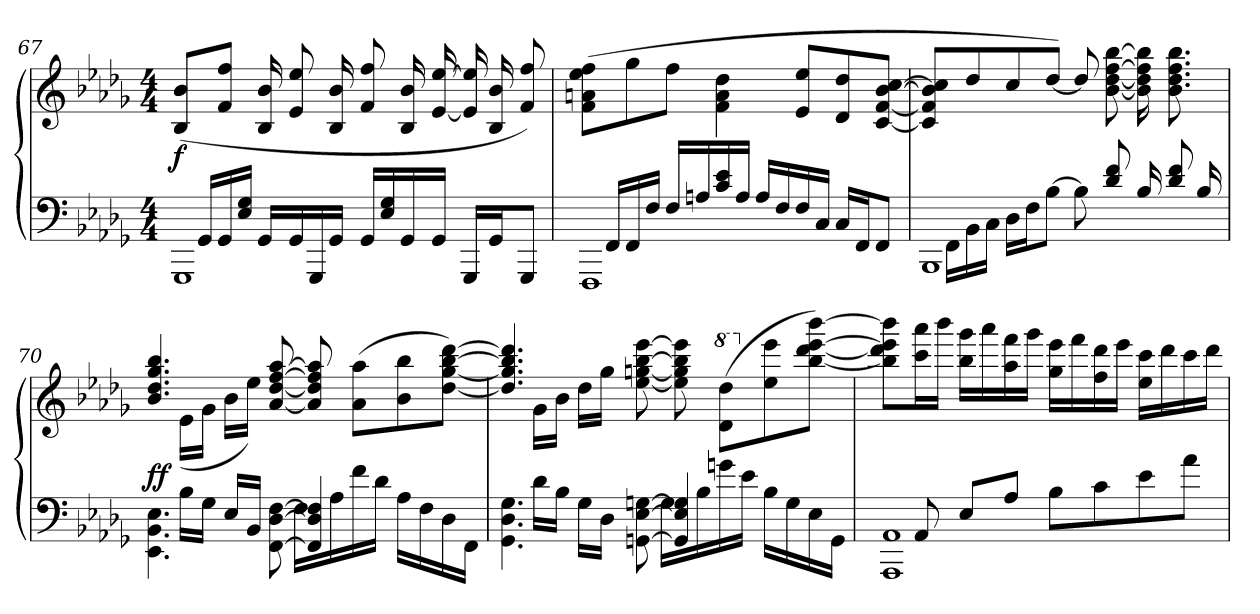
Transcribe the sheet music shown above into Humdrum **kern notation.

**kern	**kern	**dynam
*part1	*part1	*part1
*staff2	*staff1	*staff1/2
*clefF4	*clefG2	*
*k[b-e-a-d-g-]	*k[b-e-a-d-g-]	*
*D-:	*D-:	*
*M4/4	*M4/4	*
=67	=67	=67
*^	*	*
16ryy	1GGG-/	(8b-/ 8B-/L	f
16GG-/LL	.	.	.
16GG-/	.	8ff/ 8f/J	.
16G-/ 16E-/JJ	.	.	.
16GG-/LL	.	16b-/ 16B-/LL	.
16GG-/	.	8ee-/ 8e-/	.
16GGG-/	.	.	.
16GG-/JJ	.	16b-/ 16B-/JL	.
16GG-/LL	.	8ff/ 8f/L	.
16G-/ 16E-/	.	.	.
16GG-/	.	16b-/ 16B-/L	.
16GG-/JJ	.	[16ee-/ [16e-/	.
16GGG-/LL	.	16ee-/] 16e-/]	.
16GG-/J	.	16b-/ 16B-/J	.
8GGG-/J	.	8ff/ 8f/J)	.
=68	=68	=68	=68
16ryy	1FFF/	(8ff\ 8ee-\ 8a\ 8f\L	.
16FF/LL	.	.	.
16FF/	.	8gg-\	.
16F/JJ	.	.	.
16F/LL	.	8ff\J	.
16A/	.	.	.
16e-/ 16c/	.	4dd-\ 4a\ 4f\	.
16A/JJ	.	.	.
16A/LL	.	.	.
16F/	.	.	.
16F/	.	8ee-/ 8e-/L	.
16C/JJ	.	.	.
16C/LL	.	8dd-/ 8d-/	.
16FF/J	.	.	.
8FF/J	.	[8cc/ [8b-/ [8f/ [8c/J	.
=69	=69	=69	=69
16ryy	1BBB-/	8cc/] 8b-/] 8f/] 8c/]L	.
16FF\LL	.	.	.
16BB-\	.	8dd-/	.
16C\JJ	.	.	.
16D-\LL	.	8cc/	.
16F\J	.	.	.
[8B-\J	.	[8dd-/J)	.
8B-\]	.	8dd-/]	.
8f/ 8d-/L	.	[8bb-\ [8ff\ [8dd-\ [8b-\L	.
16B-/L	.	16bb-\] 16ff\] 16dd-\] 16b-\]L	.
8f/ 8d-/	.	8.bb-\ 8.ff\ 8.dd-\ 8.b-\J	.
16B-/JL	.	.	.
=70	=70	=70	=70
*	*	*^	*
4.E-\ 4.BB-\ 4.EE-\	8ryy	4.bb-/ 4.gg-/ 4.dd-/ 4.b-/	8ryy	ff
.	16B-\LL	.	(16e-\LL	.
.	16G-\JJ	.	16g-\JJ	.
.	16E-/LL	.	16b-\LL	.
.	16BB-/JJ	.	16ee-\JJ)	.
[8F\ [8D-\ [8FF\	8ryy	[8aa-/ [8ff/ [8dd-/ [8a-/	2ryy	.
4F/] 4D-/] 4FF/]	16F\LL	8aa-/] 8ff/] 8dd-/] 8a-/]	.	.
.	16A-\	.	.	.
.	16f\	(8aa-\ 8a-\L	.	.
.	16d-\JJ	.	.	.
4ryy	16A-\LL	8bb-\ 8b-\	.	.
.	16F\	.	.	.
.	16D-\	[8ddd-\ [8bb-\ [8gg-\ [8dd-\J)	8ryy	.
.	16FF\JJ	.	.	.
=71	=71	=71	=71	=71
4.G-\ 4.D-\ 4.GG-\	8ryy	4.ddd-/] 4.bb-/] 4.gg-/] 4.dd-/]	8ryy	.
.	16d-\LL	.	16g-\LL	.
.	16B-\JJ	.	16b-\JJ	.
.	16G-\LL	.	16dd-\LL	.
.	16D-\JJ	.	16gg-\JJ	.
[8G\ [8E-\ [8GG\	8ryy	[8eee-\ [8bb-\ [8gg\ [8ee-\	2ryy	.
4G/] 4E-/] 4GG/]	16G\LL	8eee-\] 8bb-\] 8gg\] 8ee-\]	.	.
.	16B-\	.	.	.
*	*	*8va	*	*
.	16g\	(8ddd-\ 8dd-\L	.	.
.	16e-\JJ	.	.	.
*	*	*X8va	*	*
4ryy	16B-\LL	8eee-\ 8ee-\	.	.
.	16G\	.	.	.
.	16E-\	[8bbb-\ [8eee-\ [8ddd-\ [8bb-\J)	8ryy	.
.	16GG\JJ	.	.	.
*	*	*v	*v	*
=72	=72	=72	=72
8ryy	1AA-/ 1AAA-/	8bbb-\] 8eee-\] 8ddd-\] 8bb-\]L	.
8AA-/	.	16aaa-\ 16ccc\L	.
.	.	16bbb-\JJ	.
8E-/L	.	16ggg-\ 16bb-\LL	.
.	.	16aaa-\	.
8A-/J	.	16fff\ 16aa-\	.
.	.	16ggg-\JJ	.
8B-\L	.	16eee-\ 16gg-\LL	.
.	.	16fff\	.
8c\	.	16ddd-\ 16ff\	.
.	.	16eee-\JJ	.
8e-\	.	16ccc\ 16ee-\LL	.
.	.	16ddd-\	.
8a-\J	.	16ccc\	.
.	.	16ddd-\JJ	.
*v	*v	*	*
=	=	=
*-	*-	*-
